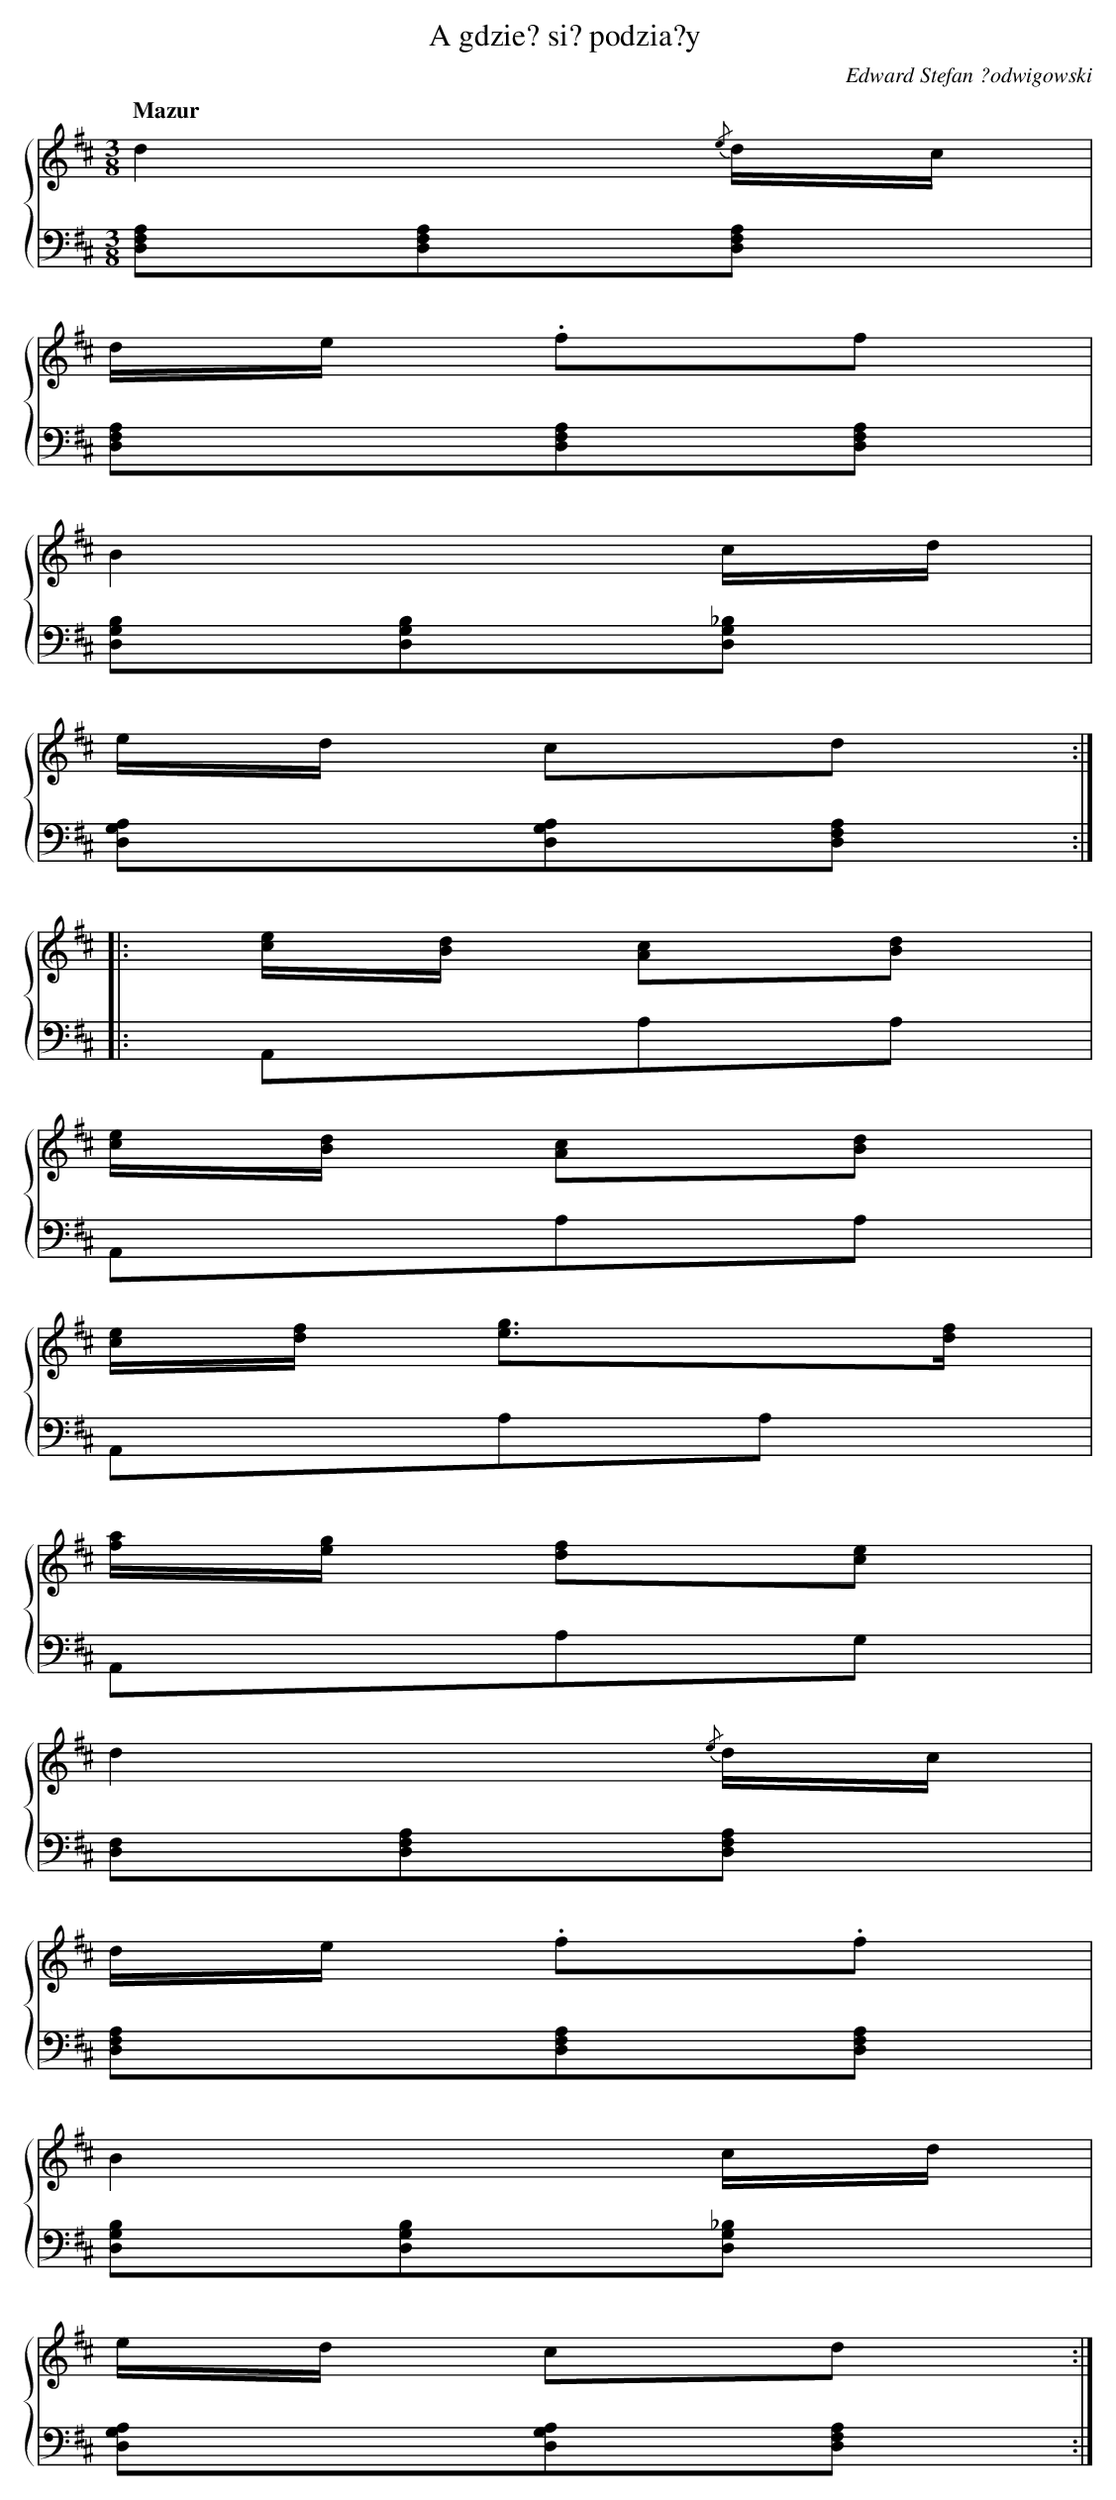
X:1
T: A gdzie? si? podzia?y
C: Edward Stefan ?odwigowski
L: 1/8
M: 3/8
Q: "Mazur"
%%staves {1 2}
V: 1 clef=treble
V: 2 clef=bass
K: D
[V:1] d2{/e} d/c/ |
[V:2] [A,F,D,][A,F,D,][A,F,D,] |
[V:1] d/e/ .ff |
[V:2] [A,F,D,][A,F,D,][A,F,D,] |
[V:1] B2c/d/ |
[V:2] [B,G,D,][B,G,D,][_B,G,D,] |
[V:1] e/d/ cd :|]|:
[V:2] [A,G,D,][A,G,D,][A,F,D,] :|]|:
[V:1] [e/c/][d/B/] [cA][dB] |
[V:2] A,,A,A, |
[V:1] [e/c/][d/B/] [cA][dB] |
[V:2] A,,A,A, |
[V:1] [e/c/][fd]< [ge][f/d/] |
[V:2] A,,A,A, |
[V:1] [a/f/][g/e/] [fd][ec] |
[V:2] A,,A,G, |
[V:1] d2{/e} d/c/ |
[V:2] [F,D,][A,F,D,][A,F,D,] |
[V:1] d/e/ .f.f |
[V:2] [A,F,D,][A,F,D,][A,F,D,] |
[V:1] B2c/d/ |
[V:2] [B,G,D,][B,G,D,][_B,G,D,] |
[V:1] e/d/ cd :|]
[V:2] [A,G,D,][A,G,D,][A,F,D,] :|]
